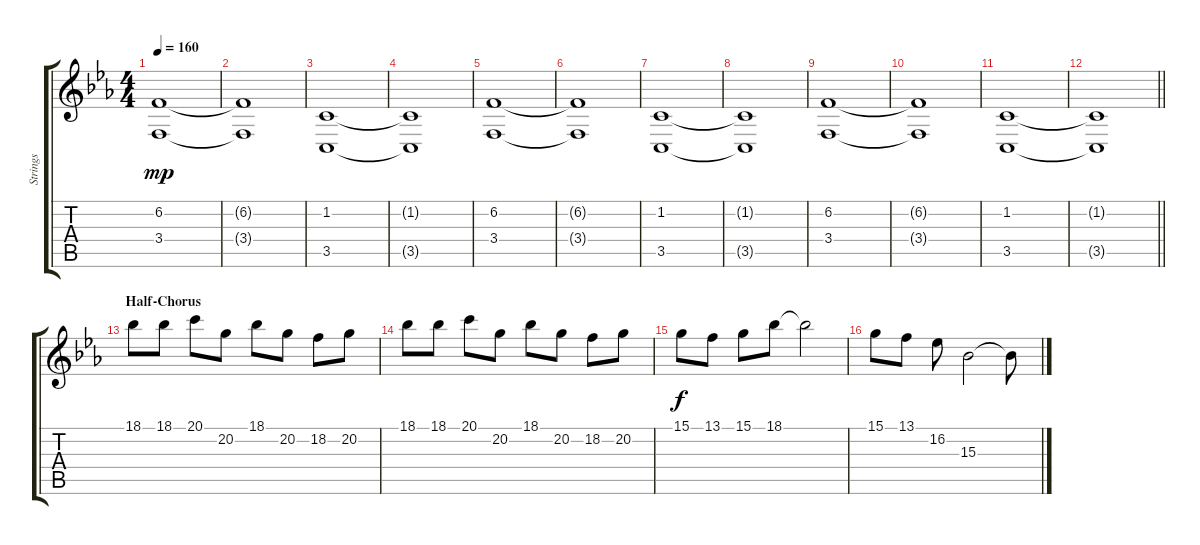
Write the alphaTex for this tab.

\track ("Strings" "Strings") {instrument synthstrings1}
\staff {score tabs}
\tuning (E4 B3 G3 D3 A2 E2) {hide}
\ts (4 4)
\tempo 160
\clef g2
\ks eb
(6.2 3.4).1{dy mp} |
(6.2{t} 3.4{t}).1 |
(1.2 3.5).1 |
(1.2{t} 3.5{t}).1 |
(6.2 3.4).1 |
(6.2{t} 3.4{t}).1 |
(1.2 3.5).1 |
(1.2{t} 3.5{t}).1 |
(6.2 3.4).1 |
(6.2{t} 3.4{t}).1 |
(1.2 3.5).1 |
\barLineRight lightlight
(1.2{t} 3.5{t}).1 |
\section ("" "Half-Chorus")
18.1.8 18.1.8 20.1.8 20.2.8 18.1.8 20.2.8 18.2.8 20.2.8 |
18.1.8 18.1.8 20.1.8 20.2.8 18.1.8 20.2.8 18.2.8 20.2.8 |
15.1.8{dy f} 13.1.8 15.1.8 18.1.8 18.1{t}.2 |
15.1.8 13.1.8 16.2.8 15.3.2 15.3{t}.8
